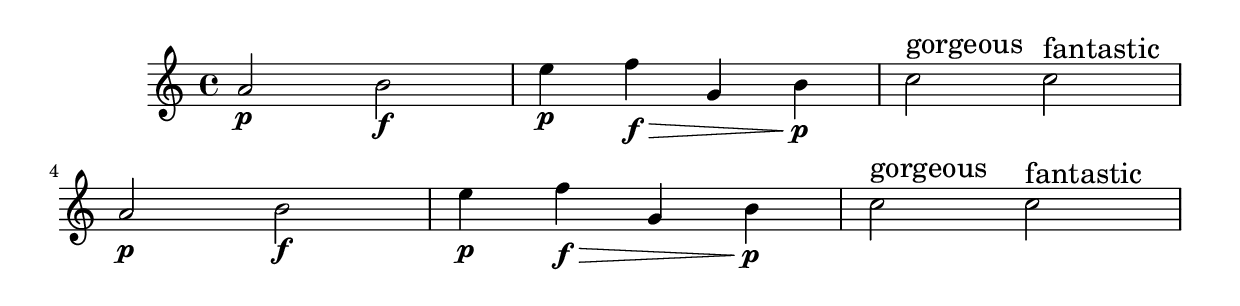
%% DO NOT EDIT this file manually; it is automatically
%% generated from LSR http://lsr.dsi.unimi.it
%% Make any changes in LSR itself, or in Documentation/snippets/new/ ,
%% and then run scripts/auxiliar/makelsr.py
%%
%% This file is in the public domain.
\version "2.17.11"

\header {
  lsrtags = "spacing, tweaks-and-overrides, workaround"

  texidoc = "
By setting the @code{'Y-extent} property to a suitable value, all
@code{DynamicLineSpanner} objects (hairpins and dynamic texts) can be
aligned to a common reference point, regardless of their actual extent.
This way, every element will be vertically aligned, thus producing a
more pleasing output.

The same idea, together with \\textLengthOn, is used to align the text
scripts along their baseline.

"
  doctitle = "Vertically aligned dynamics and textscripts"
} % begin verbatim

music = \relative c' {
  a'2\p b\f
  e4\p f\f\> g, b\p
  c2^\markup { \huge gorgeous } c^\markup { \huge fantastic }
}

{
  \music
  \break
  \override DynamicLineSpanner.staff-padding = #2.0
  \override DynamicLineSpanner.Y-extent = #'(-1.5 . 1.5)
  \textLengthOn
  \override TextScript.Y-extent = #'(-1.5 . 1.5)
  \music
}
